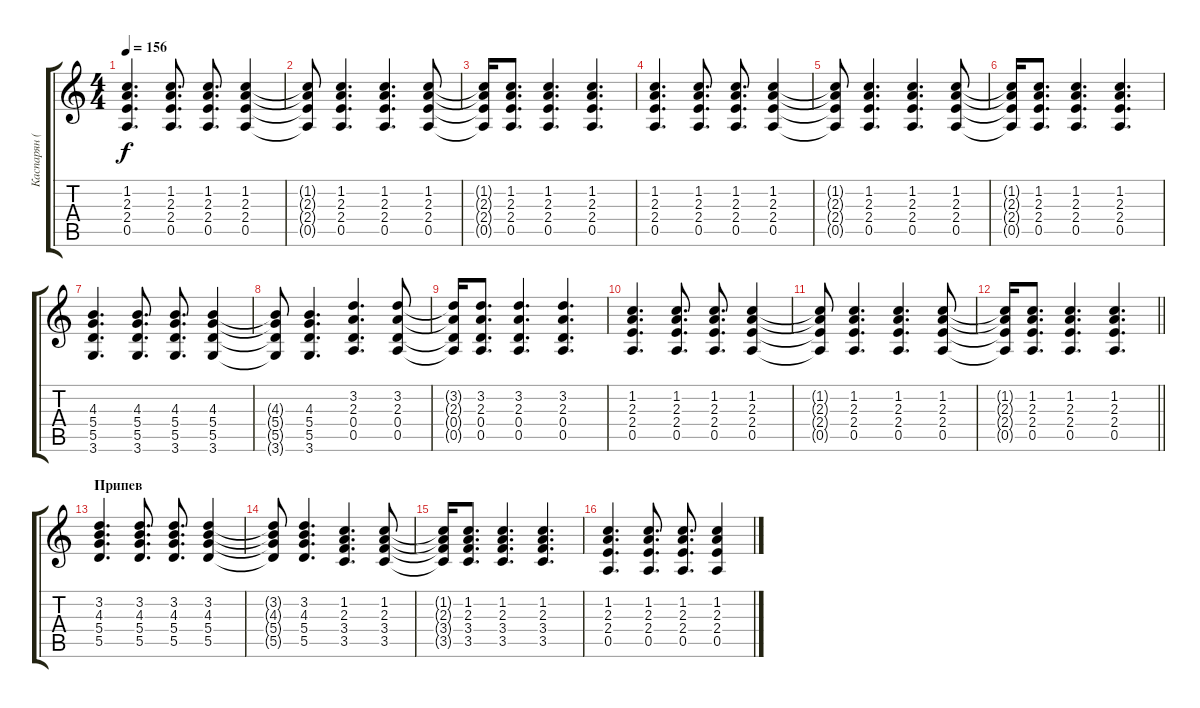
\track ("Каспарян (Ритм)" "Каспарян (") {instrument acousticguitarnylon}
\staff {score tabs}
\tuning (E4 B3 G3 D3 A2 E2) {hide}
\ts (4 4)
\tempo 156
\clef g2
\ks c
(1.2 2.3 2.4 0.5).4{d dy f} (1.2 2.3 2.4 0.5).8{d} (1.2 2.3 2.4 0.5).8{d} (1.2 2.3 2.4 0.5).4 |
(1.2{t} 2.3{t} 2.4{t} 0.5{t}).8 (1.2 2.3 2.4 0.5).4{d} (1.2 2.3 2.4 0.5).4{d} (1.2 2.3 2.4 0.5).8 |
(1.2{t} 2.3{t} 2.4{t} 0.5{t}).16 (1.2 2.3 2.4 0.5).8{d} (1.2 2.3 2.4 0.5).4{d} (1.2 2.3 2.4 0.5).4{d} |
(1.2 2.3 2.4 0.5).4{d} (1.2 2.3 2.4 0.5).8{d} (1.2 2.3 2.4 0.5).8{d} (1.2 2.3 2.4 0.5).4 |
(1.2{t} 2.3{t} 2.4{t} 0.5{t}).8 (1.2 2.3 2.4 0.5).4{d} (1.2 2.3 2.4 0.5).4{d} (1.2 2.3 2.4 0.5).8 |
(1.2{t} 2.3{t} 2.4{t} 0.5{t}).16 (1.2 2.3 2.4 0.5).8{d} (1.2 2.3 2.4 0.5).4{d} (1.2 2.3 2.4 0.5).4{d} |
(4.3 5.4 5.5 3.6).4{d} (4.3 5.4 5.5 3.6).8{d} (4.3 5.4 5.5 3.6).8{d} (4.3 5.4 5.5 3.6).4 |
(4.3{t} 5.4{t} 5.5{t} 3.6{t}).8 (4.3 5.4 5.5 3.6).4{d} (3.2 2.3 0.4 0.5).4{d} (3.2 2.3 0.4 0.5).8 |
(3.2{t} 2.3{t} 0.4{t} 0.5{t}).16 (3.2 2.3 0.4 0.5).8{d} (3.2 2.3 0.4 0.5).4{d} (3.2 2.3 0.4 0.5).4{d} |
(1.2 2.3 2.4 0.5).4{d} (1.2 2.3 2.4 0.5).8{d} (1.2 2.3 2.4 0.5).8{d} (1.2 2.3 2.4 0.5).4 |
(1.2{t} 2.3{t} 2.4{t} 0.5{t}).8 (1.2 2.3 2.4 0.5).4{d} (1.2 2.3 2.4 0.5).4{d} (1.2 2.3 2.4 0.5).8 |
\barLineRight lightlight
(1.2{t} 2.3{t} 2.4{t} 0.5{t}).16 (1.2 2.3 2.4 0.5).8{d} (1.2 2.3 2.4 0.5).4{d} (1.2 2.3 2.4 0.5).4{d} |
\section ("" "Припев")
(3.2 4.3 5.4 5.5).4{d} (3.2 4.3 5.4 5.5).8{d} (3.2 4.3 5.4 5.5).8{d} (3.2 4.3 5.4 5.5).4 |
(3.2{t} 4.3{t} 5.4{t} 5.5{t}).8 (3.2 4.3 5.4 5.5).4{d} (1.2 2.3 3.4 3.5).4{d} (1.2 2.3 3.4 3.5).8 |
(1.2{t} 2.3{t} 3.4{t} 3.5{t}).16 (1.2 2.3 3.4 3.5).8{d} (1.2 2.3 3.4 3.5).4{d} (1.2 2.3 3.4 3.5).4{d} |
(1.2 2.3 2.4 0.5).4{d} (1.2 2.3 2.4 0.5).8{d} (1.2 2.3 2.4 0.5).8{d} (1.2 2.3 2.4 0.5).4
